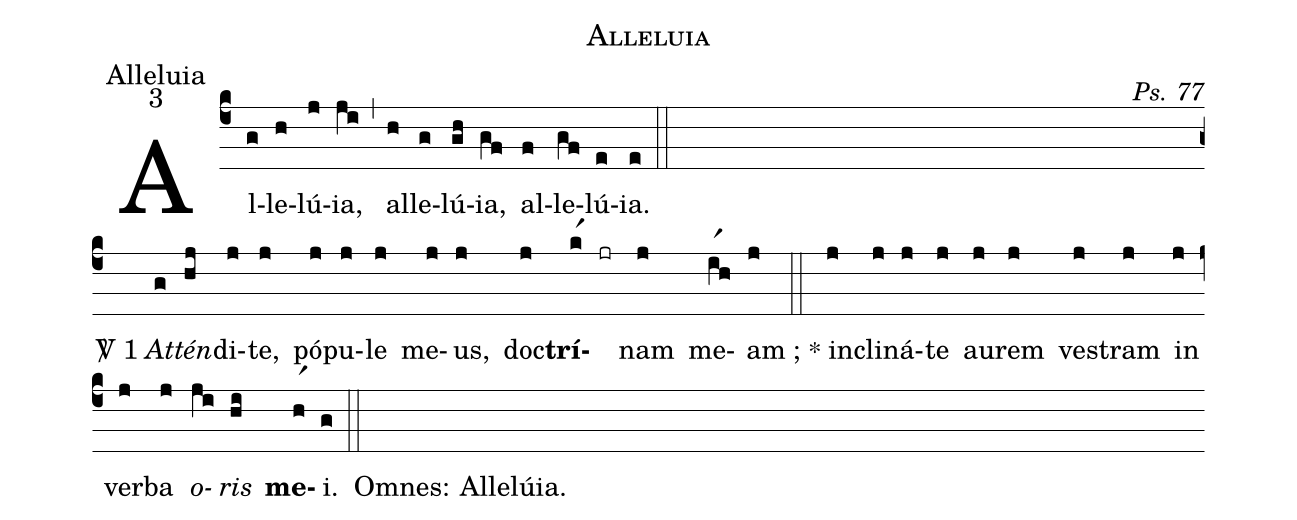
name:Alleluia;
office-part:Alleluia;
mode:3;
commentary:Ps. 77;
%%
(c4) Al(g)le(h)lú(j)ia,(ji) (,) al(h)le(g)lú(gh)ia,(gf) al(f)le(gf)lú(e)ia.(e) (::Z) <sp>V/</sp> 1 {<i>At</i>}(g)<i>tén</i>(hj)di(j)te,(j) pó(j)pu(j)le(j) me(j)us,(j) doc(j)<b>trí</b>(kr1)(jr)nam(j) me(ir1h)am(j); *(::) in(j)cli(j)ná(j)te(j) au(j)rem(j) ves(j)tram(j) in(j) ver(j)ba(j) <i>o</i>(ji)<i>ris</i>(hi) <b>me</b>(hr1)i.(g) (::) Omnes: Allelúia.()
